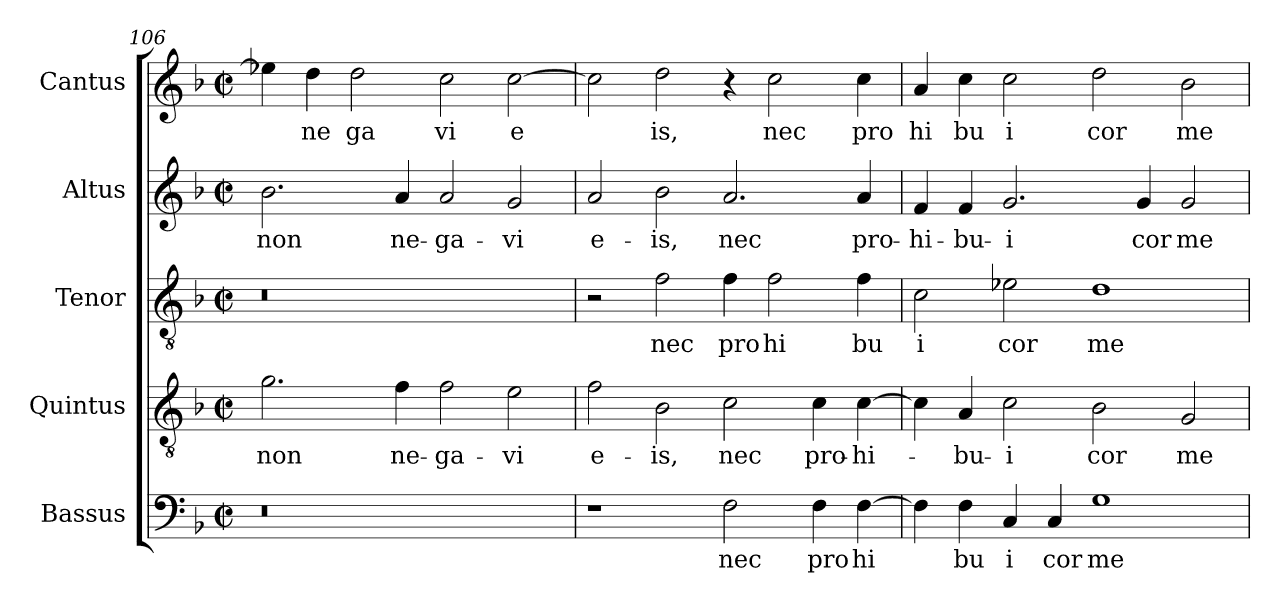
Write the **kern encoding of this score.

**kern	**text	**kern	**text	**kern	**text	**kern	**text	**kern	**text
*part5	*part5	*part4	*part4	*part3	*part3	*part2	*part2	*part1	*part1
*staff5	*staff5	*staff4	*staff4	*staff3	*staff3	*staff2	*staff2	*staff1	*staff1
*I"Bassus	*	*I"Quintus	*	*I"Tenor	*	*I"Altus	*	*I"Cantus	*
!!LO:LB:g=z
*clefF4	*	*clefGv2	*	*clefGv2	*	*clefG2	*	*clefG2	*
*k[b-]	*	*k[b-]	*	*k[b-]	*	*k[b-]	*	*k[b-]	*
*F:	*	*F:	*	*F:	*	*F:	*	*F:	*
*M2/2	*	*M2/2	*	*M2/2	*	*M2/2	*	*M2/2	*
*met(c|)	*	*met(c|)	*	*met(c|)	*	*met(c|)	*	*met(c|)	*
=106	=106	=106	=106	=106	=106	=106	=106	=106	=106
!	!	!	!LO:LY:b:cj	!	!	!	!LO:LY:b:cj	!	!
0r	.	2.g\	non	0r	.	2.b-\	non	4ee-X\]	.
!	!	!	!	!	!	!	!	!	!LO:LY:b:cj
.	.	.	.	.	.	.	.	4dd\	ne
!	!	!	!	!	!	!	!	!	!LO:LY:b:cj
.	.	.	.	.	.	.	.	2dd\	ga
!	!	!	!LO:LY:b:cj	!	!	!	!LO:LY:b:cj	!	!
.	.	4f\	ne-	.	.	4a/	ne-	.	.
!	!	!	!LO:LY:b:cj	!	!	!	!LO:LY:b:cj	!	!LO:LY:b:cj
.	.	2f\	-ga-	.	.	2a/	-ga-	2cc\	vi
!	!	!	!LO:LY:b:cj	!	!	!	!LO:LY:b:cj	!	!LO:LY:b:cj
.	.	2e\	-vi	.	.	2g/	-vi	[>2cc\	e
=107	=107	=107	=107	=107	=107	=107	=107	=107	=107
!	!	!	!LO:LY:b:cj	!	!	!	!LO:LY:b:cj	!	!
1r	.	2f\	e-	2r	.	2a/	e-	2cc\]	.
!	!	!	!LO:LY:b:cj	!	!LO:LY:b:cj	!	!LO:LY:b:cj	!	!LO:LY:b:cj
.	.	2B-\	-is,	2f\	nec	2b-\	-is,	2dd\	is,
!	!LO:LY:b:cj	!	!LO:LY:b:cj	!	!LO:LY:b:cj	!	!LO:LY:b:cj	!	!
2F\	nec	2c\	nec	4f\	pro	2.a/	nec	4r	.
!	!	!	!	!	!LO:LY:b:cj	!	!	!	!LO:LY:b:cj
.	.	.	.	2f\	hi	.	.	2cc\	nec
!	!LO:LY:b:cj	!	!LO:LY:b:cj	!	!	!	!	!	!
4F\	pro	4c\	pro-	.	.	.	.	.	.
!	!LO:LY:b:cj	!	!LO:LY:b:cj	!	!LO:LY:b:cj	!	!LO:LY:b:cj	!	!LO:LY:b:cj
[>4F\	hi	[>4c\	-hi-	4f\	bu	4a/	pro-	4cc\	pro
=108	=108	=108	=108	=108	=108	=108	=108	=108	=108
!	!	!	!	!	!LO:LY:b:cj	!	!LO:LY:b:cj	!	!LO:LY:b:cj
4F\]	.	4c\]	.	2c\	i	4f/	-hi-	4a/	hi
!	!LO:LY:b:cj	!	!LO:LY:b:cj	!	!	!	!LO:LY:b:cj	!	!LO:LY:b:cj
4F\	bu	4A/	-bu-	.	.	4f/	-bu-	4cc\	bu
!	!LO:LY:b:cj	!	!LO:LY:b:cj	!	!LO:LY:b:cj	!	!LO:LY:b:cj	!	!LO:LY:b:cj
4C/	i	2c\	-i	2e-X\	cor	2.g/	-i	2cc\	i
!	!LO:LY:b:cj	!	!	!	!	!	!	!	!
4C/	cor	.	.	.	.	.	.	.	.
!	!LO:LY:b:cj	!	!LO:LY:b:cj	!	!LO:LY:b:cj	!	!	!	!LO:LY:b:cj
1G	me	2B-\	cor	1d	me	.	.	2dd\	cor
!	!	!	!	!	!	!	!LO:LY:b:cj	!	!
.	.	.	.	.	.	4g/	cor	.	.
!	!	!	!LO:LY:b:cj	!	!	!	!LO:LY:b:cj	!	!LO:LY:b:cj
.	.	2G/	me-	.	.	2g/	me-	2b-\	me
=	=	=	=	=	=	=	=	=	=
*-	*-	*-	*-	*-	*-	*-	*-	*-	*-
